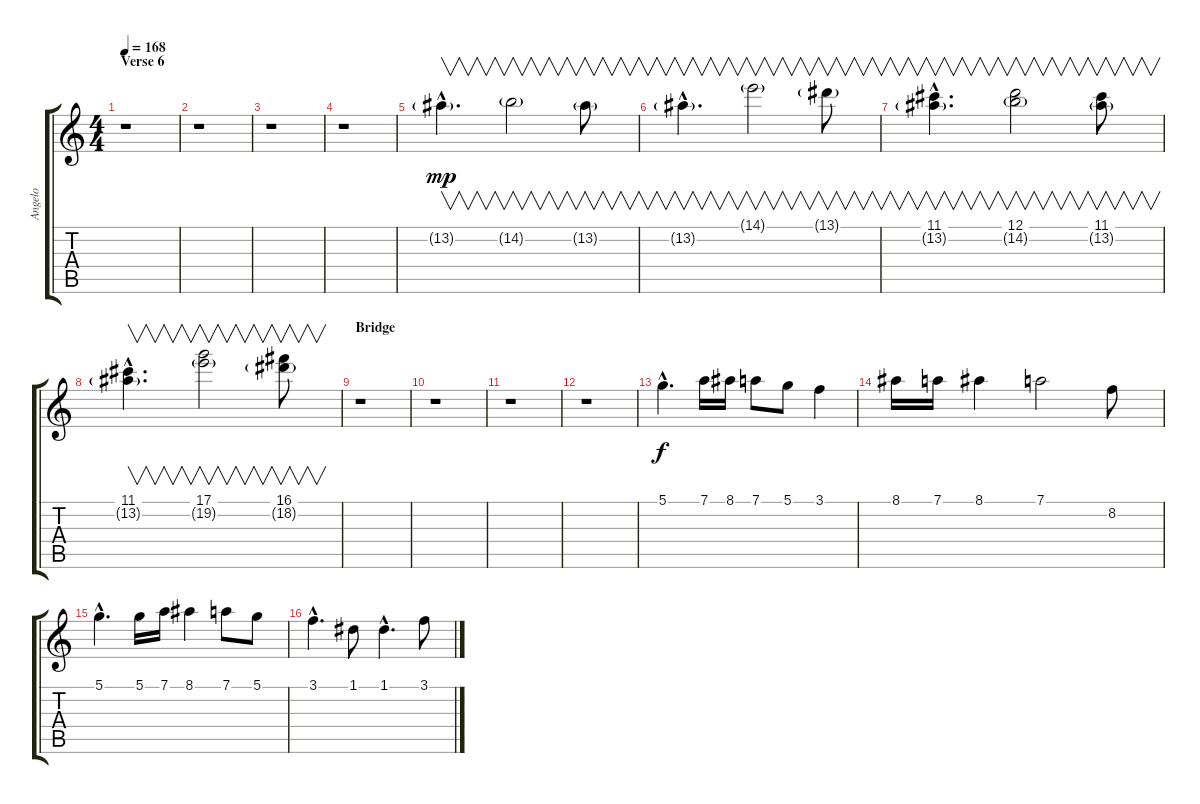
\track ("Angelo" "Angelo") {instrument distortionguitar}
\staff {score tabs}
\tuning (D4 A3 F3 C3 G2 D2) {hide}
\ts (4 4)
\section ("" "Verse 6")
\tempo 168
\clef g2
\ks c
r.1{dy f} |
r.1 |
r.1 |
r.1 |
13.2{g hac}.4{v d dy mp} 14.2{g}.2{v} 13.2{g}.8{v} |
13.2{g hac}.4{v d} 14.1{g}.2{v} 13.1{g}.8{v} |
(11.1{hac} 13.2{g hac}).4{v d} (12.1 14.2{g}).2{v} (11.1 13.2{g}).8{v} |
(11.1{hac} 13.2{g hac}).4{v d} (17.1 19.2{g}).2{v} (16.1 18.2{g}).8{v} |
\section ("" "Bridge")
r.1 |
r.1 |
r.1 |
r.1 |
5.1{hac}.4{d dy f} 7.1.16 8.1.16 7.1.8 5.1.8 3.1.4 |
8.1.16 7.1.16 8.1.4 7.1.2 8.2.8 |
5.1{hac}.4{d} 5.1.16 7.1.16 8.1.4 7.1.8 5.1.8 |
3.1{hac}.4{d} 1.1.8 1.1{hac}.4{d} 3.1.8
